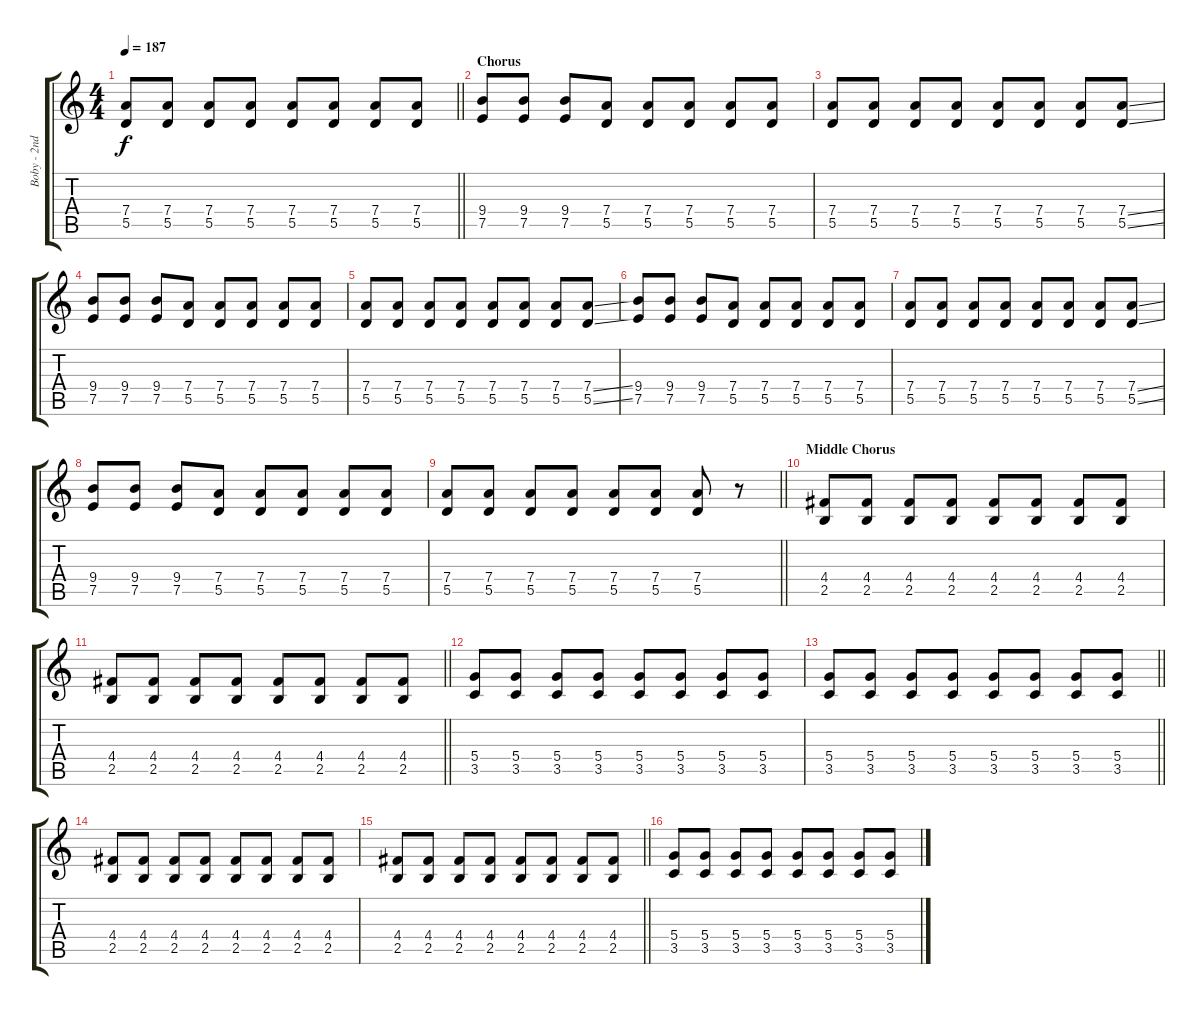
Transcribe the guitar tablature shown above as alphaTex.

\track ("Boby - 2nd Guitar" "Boby - 2nd") {instrument distortionguitar}
\staff {score tabs}
\tuning (E4 B3 G3 D3 A2 E2) {hide}
\ts (4 4)
\tempo 187
\clef g2
\barLineRight lightlight
\ks c
(7.4 5.5).8{dy f} (7.4 5.5).8 (7.4 5.5).8 (7.4 5.5).8 (7.4 5.5).8 (7.4 5.5).8 (7.4 5.5).8 (7.4 5.5).8 |
\section ("" "Chorus")
(9.4 7.5).8 (9.4 7.5).8 (9.4 7.5).8 (7.4 5.5).8 (7.4 5.5).8 (7.4 5.5).8 (7.4 5.5).8 (7.4 5.5).8 |
(7.4 5.5).8 (7.4 5.5).8 (7.4 5.5).8 (7.4 5.5).8 (7.4 5.5).8 (7.4 5.5).8 (7.4 5.5).8 (7.4{ss} 5.5{ss}).8 |
(9.4 7.5).8 (9.4 7.5).8 (9.4 7.5).8 (7.4 5.5).8 (7.4 5.5).8 (7.4 5.5).8 (7.4 5.5).8 (7.4 5.5).8 |
(7.4 5.5).8 (7.4 5.5).8 (7.4 5.5).8 (7.4 5.5).8 (7.4 5.5).8 (7.4 5.5).8 (7.4 5.5).8 (7.4{ss} 5.5{ss}).8 |
(9.4 7.5).8 (9.4 7.5).8 (9.4 7.5).8 (7.4 5.5).8 (7.4 5.5).8 (7.4 5.5).8 (7.4 5.5).8 (7.4 5.5).8 |
(7.4 5.5).8 (7.4 5.5).8 (7.4 5.5).8 (7.4 5.5).8 (7.4 5.5).8 (7.4 5.5).8 (7.4 5.5).8 (7.4{ss} 5.5{ss}).8 |
(9.4 7.5).8 (9.4 7.5).8 (9.4 7.5).8 (7.4 5.5).8 (7.4 5.5).8 (7.4 5.5).8 (7.4 5.5).8 (7.4 5.5).8 |
\barLineRight lightlight
(7.4 5.5).8 (7.4 5.5).8 (7.4 5.5).8 (7.4 5.5).8 (7.4 5.5).8 (7.4 5.5).8 (7.4 5.5).8 r.8 |
\section ("" "Middle Chorus")
(4.4 2.5).8 (4.4 2.5).8 (4.4 2.5).8 (4.4 2.5).8 (4.4 2.5).8 (4.4 2.5).8 (4.4 2.5).8 (4.4 2.5).8 |
\barLineRight lightlight
(4.4 2.5).8 (4.4 2.5).8 (4.4 2.5).8 (4.4 2.5).8 (4.4 2.5).8 (4.4 2.5).8 (4.4 2.5).8 (4.4 2.5).8 |
(5.4 3.5).8 (5.4 3.5).8 (5.4 3.5).8 (5.4 3.5).8 (5.4 3.5).8 (5.4 3.5).8 (5.4 3.5).8 (5.4 3.5).8 |
\barLineRight lightlight
(5.4 3.5).8 (5.4 3.5).8 (5.4 3.5).8 (5.4 3.5).8 (5.4 3.5).8 (5.4 3.5).8 (5.4 3.5).8 (5.4 3.5).8 |
(4.4 2.5).8 (4.4 2.5).8 (4.4 2.5).8 (4.4 2.5).8 (4.4 2.5).8 (4.4 2.5).8 (4.4 2.5).8 (4.4 2.5).8 |
\barLineRight lightlight
(4.4 2.5).8 (4.4 2.5).8 (4.4 2.5).8 (4.4 2.5).8 (4.4 2.5).8 (4.4 2.5).8 (4.4 2.5).8 (4.4 2.5).8 |
(5.4 3.5).8 (5.4 3.5).8 (5.4 3.5).8 (5.4 3.5).8 (5.4 3.5).8 (5.4 3.5).8 (5.4 3.5).8 (5.4 3.5).8
